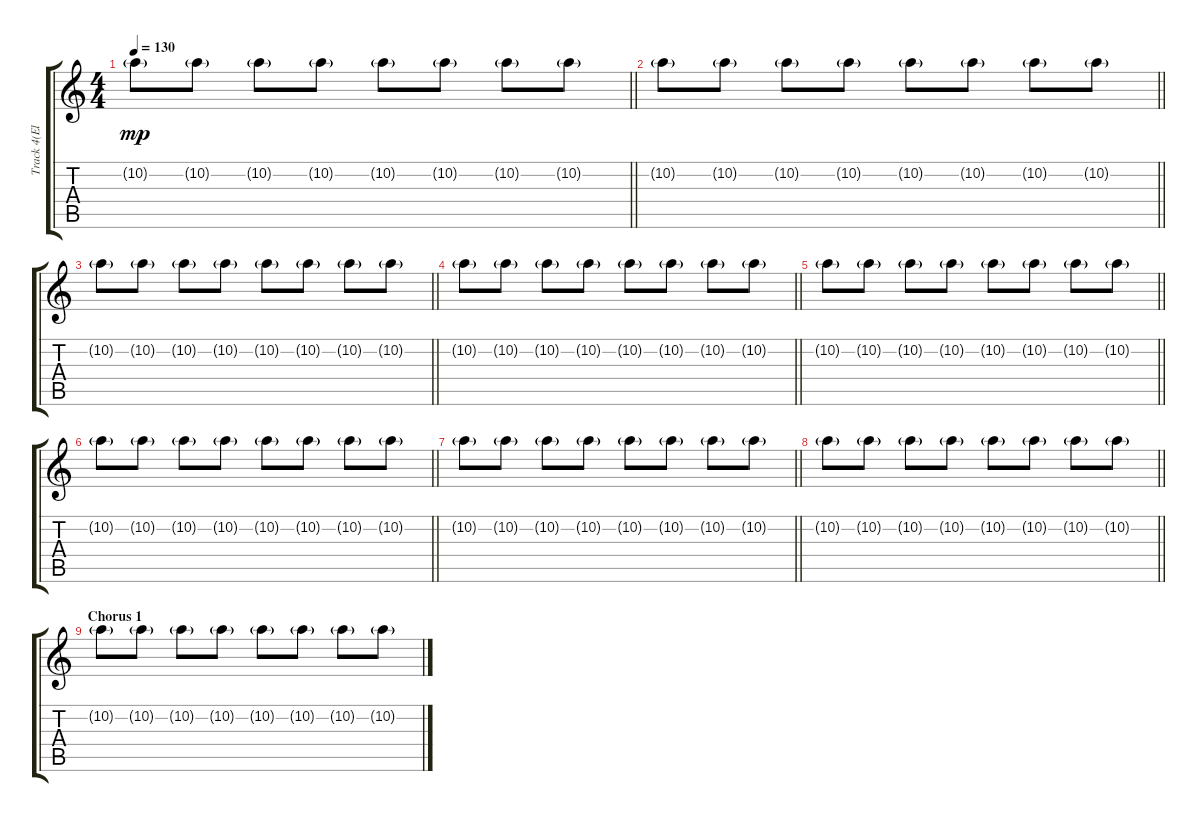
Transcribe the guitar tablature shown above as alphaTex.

\track ("Track 4(Ely Buendia/Overdub)" "Track 4(El") {instrument overdrivenguitar}
\staff {score tabs}
\tuning (E4 B3 G3 D3 A2 E2) {hide}
\ts (4 4)
\tempo 130
\clef g2
\barLineRight lightlight
\ks c
10.2{g}.8{dy mp} 10.2{g}.8 10.2{g}.8 10.2{g}.8 10.2{g}.8 10.2{g}.8 10.2{g}.8 10.2{g}.8 |
\barLineRight lightlight
10.2{g}.8 10.2{g}.8 10.2{g}.8 10.2{g}.8 10.2{g}.8 10.2{g}.8 10.2{g}.8 10.2{g}.8 |
\barLineRight lightlight
10.2{g}.8 10.2{g}.8 10.2{g}.8 10.2{g}.8 10.2{g}.8 10.2{g}.8 10.2{g}.8 10.2{g}.8 |
\barLineRight lightlight
10.2{g}.8 10.2{g}.8 10.2{g}.8 10.2{g}.8 10.2{g}.8 10.2{g}.8 10.2{g}.8 10.2{g}.8 |
\barLineRight lightlight
10.2{g}.8 10.2{g}.8 10.2{g}.8 10.2{g}.8 10.2{g}.8 10.2{g}.8 10.2{g}.8 10.2{g}.8 |
\barLineRight lightlight
10.2{g}.8 10.2{g}.8 10.2{g}.8 10.2{g}.8 10.2{g}.8 10.2{g}.8 10.2{g}.8 10.2{g}.8 |
\barLineRight lightlight
10.2{g}.8 10.2{g}.8 10.2{g}.8 10.2{g}.8 10.2{g}.8 10.2{g}.8 10.2{g}.8 10.2{g}.8 |
\barLineRight lightlight
10.2{g}.8 10.2{g}.8 10.2{g}.8 10.2{g}.8 10.2{g}.8 10.2{g}.8 10.2{g}.8 10.2{g}.8 |
\section ("" "Chorus 1")
10.2{g}.8 10.2{g}.8 10.2{g}.8 10.2{g}.8 10.2{g}.8 10.2{g}.8 10.2{g}.8 10.2{g}.8
